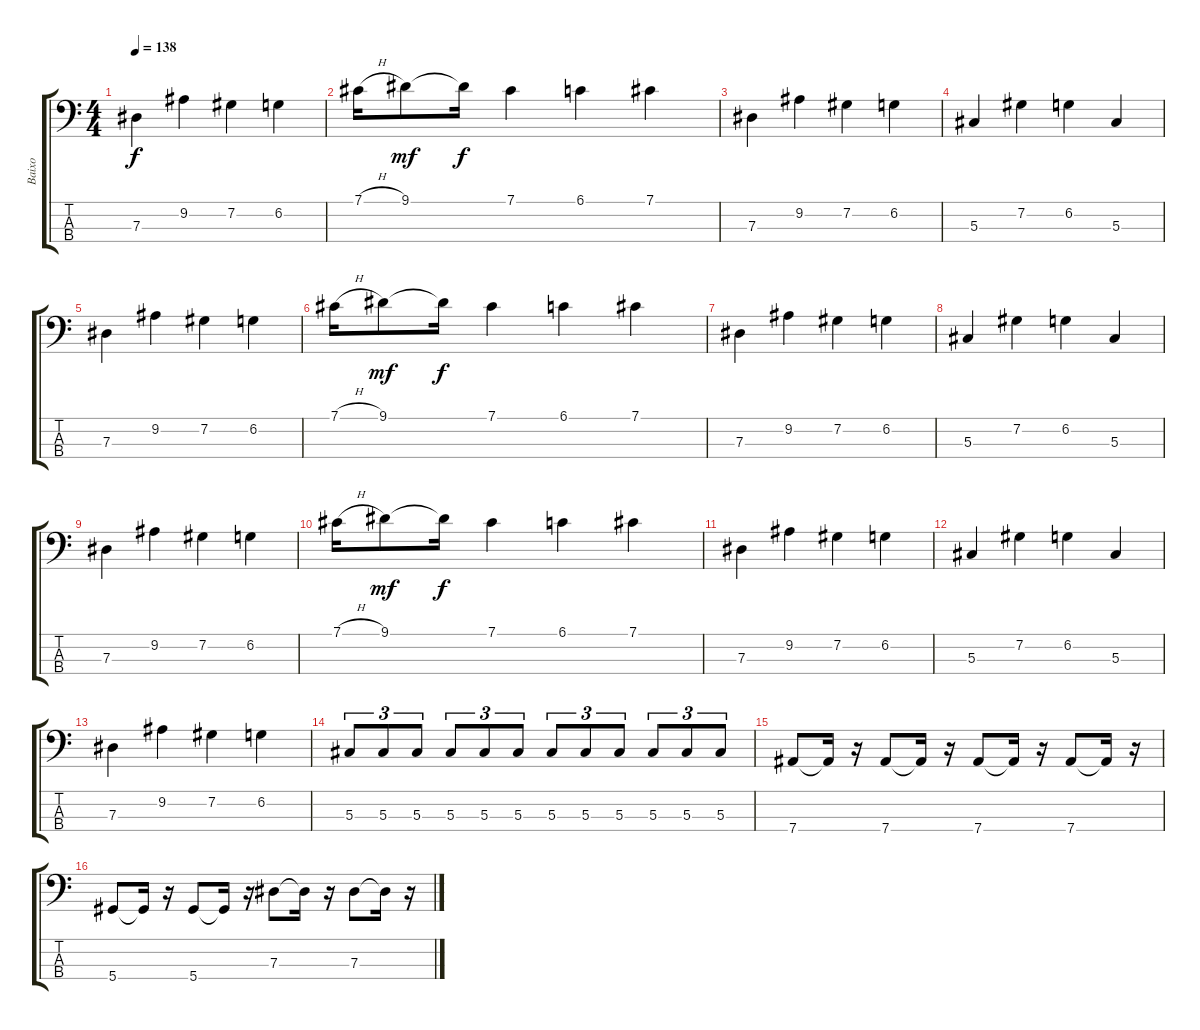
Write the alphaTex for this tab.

\track ("Baixo" "Baixo") {instrument electricbasspick}
\staff {score tabs}
\tuning (Gb2 Db2 Ab1 Eb1) {hide}
\ts (4 4)
\tempo 138
\clef f4
\ks c
7.3.4{dy f} 9.2.4 7.2.4 6.2.4 |
7.1{h}.16 9.1.8{dy mf} 9.1{t}.16{dy f} 7.1.4 6.1.4 7.1.4 |
7.3.4 9.2.4 7.2.4 6.2.4 |
5.3.4 7.2.4 6.2.4 5.3.4 |
7.3.4 9.2.4 7.2.4 6.2.4 |
7.1{h}.16 9.1.8{dy mf} 9.1{t}.16{dy f} 7.1.4 6.1.4 7.1.4 |
7.3.4 9.2.4 7.2.4 6.2.4 |
5.3.4 7.2.4 6.2.4 5.3.4 |
7.3.4 9.2.4 7.2.4 6.2.4 |
7.1{h}.16 9.1.8{dy mf} 9.1{t}.16{dy f} 7.1.4 6.1.4 7.1.4 |
7.3.4 9.2.4 7.2.4 6.2.4 |
5.3.4 7.2.4 6.2.4 5.3.4 |
7.3.4 9.2.4 7.2.4 6.2.4 |
5.3.8{tu (3 2)} 5.3.8{tu (3 2)} 5.3.8{tu (3 2)} 5.3.8{tu (3 2)} 5.3.8{tu (3 2)} 5.3.8{tu (3 2)} 5.3.8{tu (3 2)} 5.3.8{tu (3 2)} 5.3.8{tu (3 2)} 5.3.8{tu (3 2)} 5.3.8{tu (3 2)} 5.3.8{tu (3 2)} |
7.4.8 7.4{t}.16 r.16 7.4.8 7.4{t}.16 r.16 7.4.8 7.4{t}.16 r.16 7.4.8 7.4{t}.16 r.16 |
5.4.8 5.4{t}.16 r.16 5.4.8 5.4{t}.16 r.16 7.3.8 7.3{t}.16 r.16 7.3.8 7.3{t}.16 r.16
